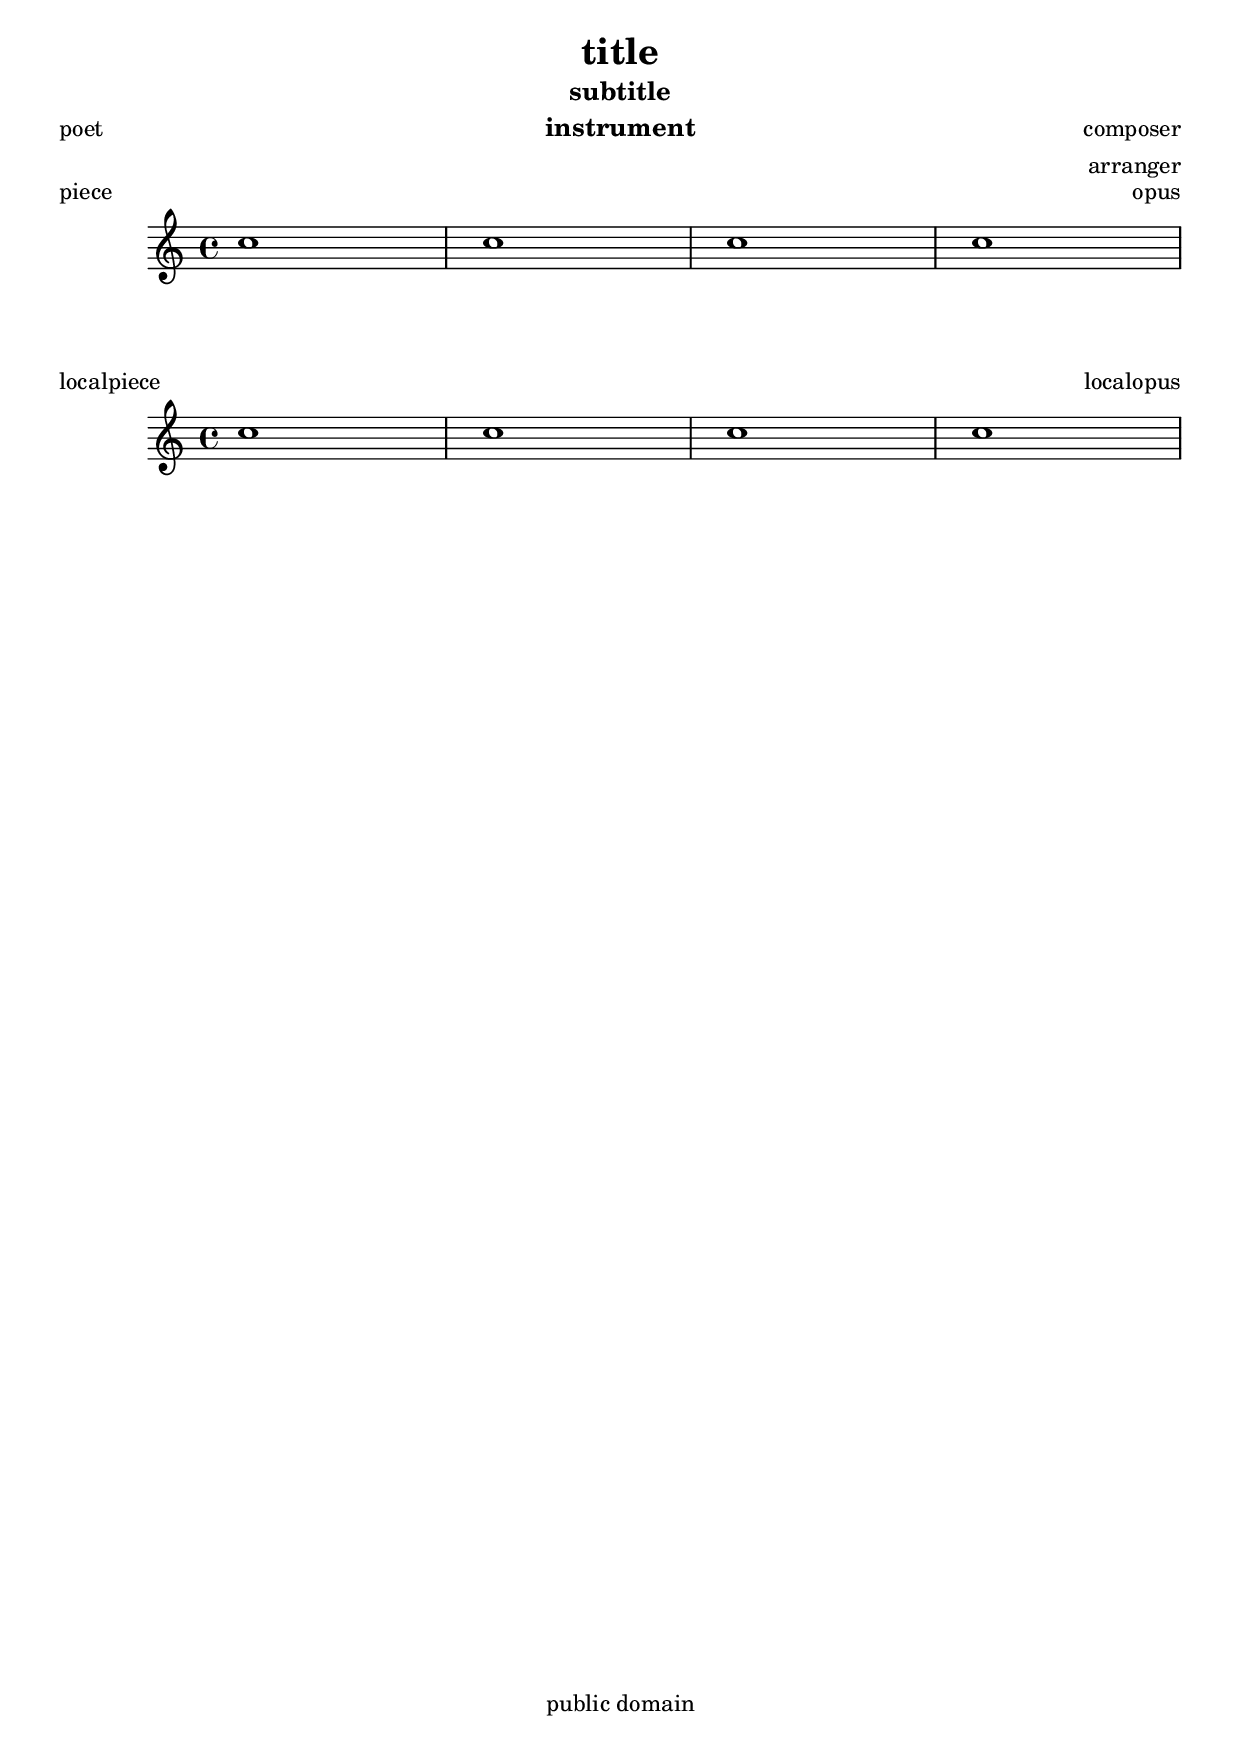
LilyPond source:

%% Do not edit this file; it is auto-generated from LSR http://lsr.dsi.unimi.it
%% This file is in the public domain.
\version "2.11.50"

\header {
  lsrtags = "text, paper-and-layout, titles"

  texidoc = "
A demonstration of all headers.

"
  doctitle = "Demonstrating all headers"
} % begin verbatim
\header {
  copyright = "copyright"
  title = "title"
  subtitle = "subtitle"
  composer = "composer"
  arranger = "arranger"
  instrument = "instrument"
  metre = "metre"
  opus = "opus"
  piece = "piece"
  poet = "poet"
  texidoc = "All header fields with special meanings."
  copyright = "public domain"
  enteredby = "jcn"
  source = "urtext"
}

\layout {
  ragged-right = ##f
}

\score {
  \relative c'' { c1 | c | c | c }
}

\score {
   \relative c'' { c1 | c | c | c }
   \header {
     title = "localtitle"
     subtitle = "localsubtitle"
     composer = "localcomposer"
     arranger = "localarranger"
     instrument = "localinstrument"
     metre = "localmetre"
     opus = "localopus"
     piece = "localpiece"
     poet = "localpoet"
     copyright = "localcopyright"
   }
}
